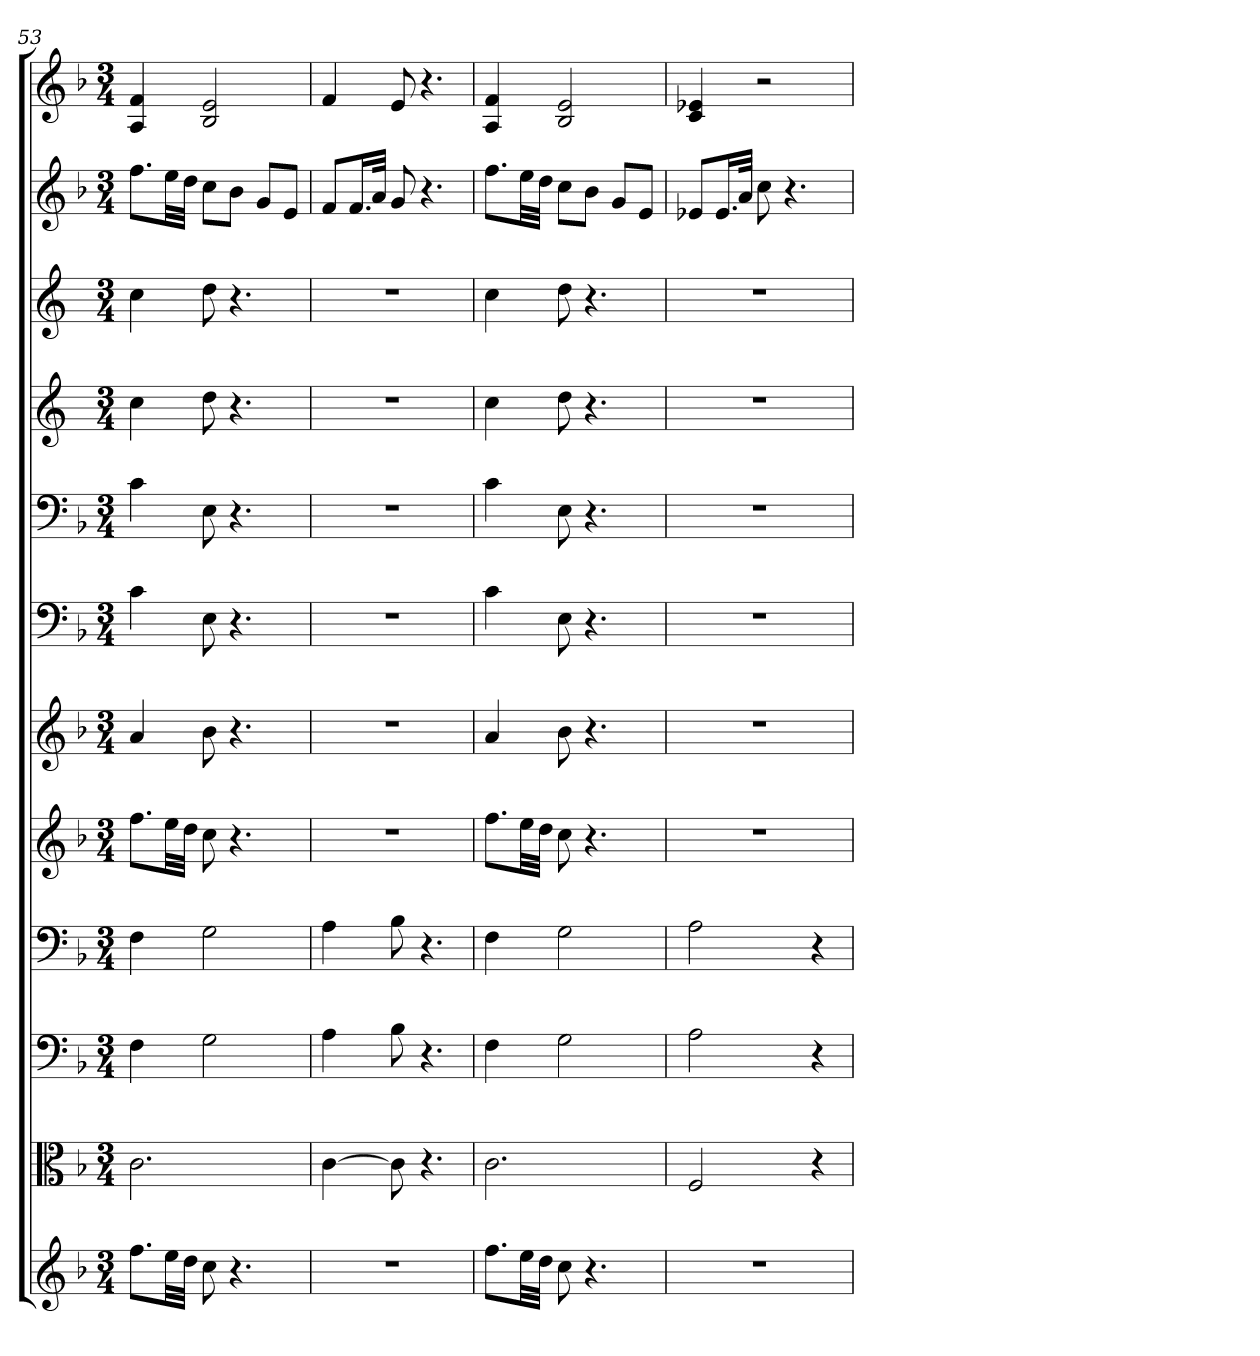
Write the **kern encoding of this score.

**kern	**kern	**kern	**kern	**kern	**kern	**kern	**kern	**kern	**kern	**kern	**kern
*part12	*part11	*part10	*part9	*part8	*part7	*part6	*part5	*part4	*part3	*part2	*part1
*staff12	*staff11	*staff10	*staff9	*staff8	*staff7	*staff6	*staff5	*staff4	*staff3	*staff2	*staff1
*	*clefC3	*clefF4	*clefF4	*	*	*clefF4	*clefF4	*	*	*	*
*k[b-]	*k[b-]	*k[b-]	*k[b-]	*k[b-]	*k[b-]	*k[b-]	*k[b-]	*k[]	*k[]	*k[b-]	*k[b-]
*F:	*F:	*F:	*F:	*F:	*F:	*F:	*F:	*	*	*F:	*F:
*M3/4	*M3/4	*M3/4	*M3/4	*M3/4	*M3/4	*M3/4	*M3/4	*M3/4	*M3/4	*M3/4	*M3/4
=53	=53	=53	=53	=53	=53	=53	=53	=53	=53	=53	=53
8.ffL	2.c	4F	4F	8.ffL	4a	4c	4c	4cc	4cc	8.ffL	4A 4f
32eeLL	.	.	.	32eeLL	.	.	.	.	.	32eeLL	.
32ddJJJ	.	.	.	32ddJJJ	.	.	.	.	.	32ddJJJ	.
8cc	.	2G	2G	8cc	8b-	8E	8E	8dd	8dd	8ccL	2B- 2e
4.r	.	.	.	4.r	4.r	4.r	4.r	4.r	4.r	8b-J	.
.	.	.	.	.	.	.	.	.	.	8gL	.
.	.	.	.	.	.	.	.	.	.	8eJ	.
=54	=54	=54	=54	=54	=54	=54	=54	=54	=54	=54	=54
2.r	[4c	4A	4A	2.r	2.r	2.r	2.r	2.r	2.r	8fL	4f
.	.	.	.	.	.	.	.	.	.	16.fL	.
.	.	.	.	.	.	.	.	.	.	32aJJk	.
.	8c]	8B-	8B-	.	.	.	.	.	.	8g	8e
.	4.r	4.r	4.r	.	.	.	.	.	.	4.r	4.r
=55	=55	=55	=55	=55	=55	=55	=55	=55	=55	=55	=55
8.ffL	2.c	4F	4F	8.ffL	4a	4c	4c	4cc	4cc	8.ffL	4A 4f
32eeLL	.	.	.	32eeLL	.	.	.	.	.	32eeLL	.
32ddJJJ	.	.	.	32ddJJJ	.	.	.	.	.	32ddJJJ	.
8cc	.	2G	2G	8cc	8b-	8E	8E	8dd	8dd	8ccL	2B- 2e
4.r	.	.	.	4.r	4.r	4.r	4.r	4.r	4.r	8b-J	.
.	.	.	.	.	.	.	.	.	.	8gL	.
.	.	.	.	.	.	.	.	.	.	8eJ	.
=56	=56	=56	=56	=56	=56	=56	=56	=56	=56	=56	=56
2.r	2F	2A	2A	2.r	2.r	2.r	2.r	2.r	2.r	8e-XL	4c 4e-X
.	.	.	.	.	.	.	.	.	.	16.e-L	.
.	.	.	.	.	.	.	.	.	.	32aJJk	.
.	.	.	.	.	.	.	.	.	.	8cc	2r
.	.	.	.	.	.	.	.	.	.	4.r	.
.	4r	4r	4r	.	.	.	.	.	.	.	.
=	=	=	=	=	=	=	=	=	=	=	=
*-	*-	*-	*-	*-	*-	*-	*-	*-	*-	*-	*-
